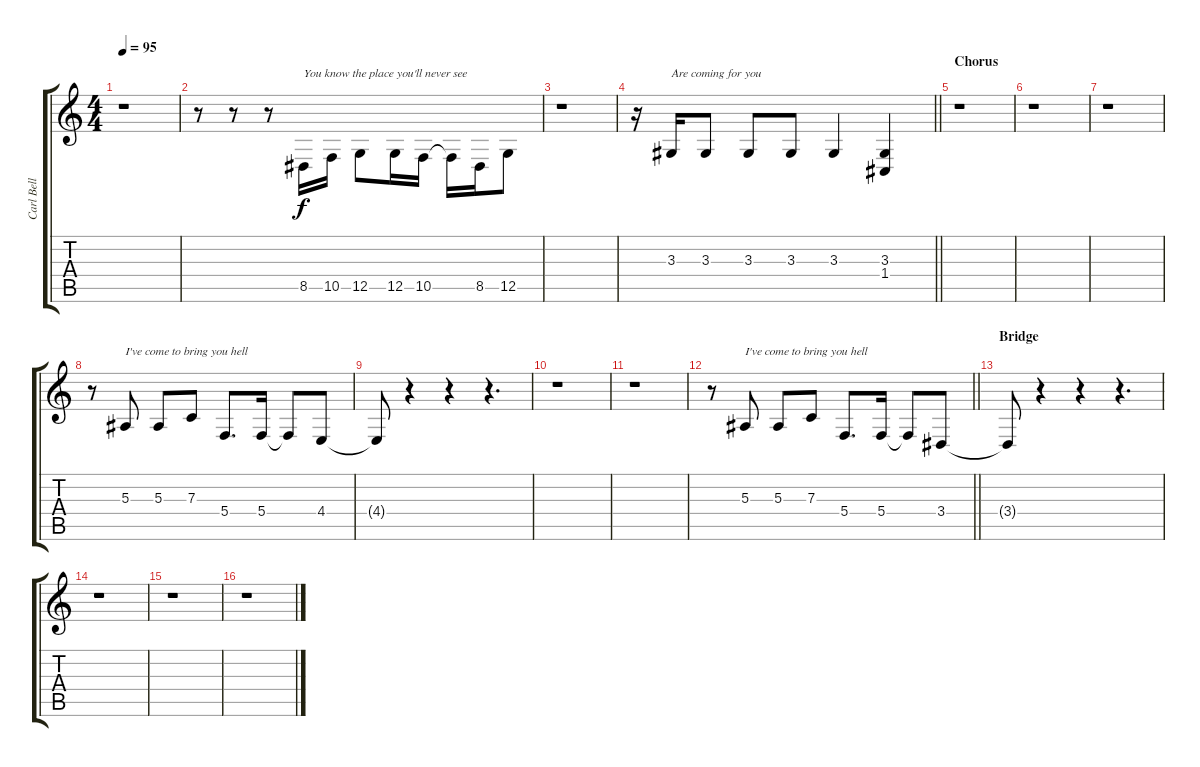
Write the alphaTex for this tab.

\track ("Carl Bell (Backing Vocals)" "Carl Bell ") {instrument harmonica}
\staff {score tabs}
\tuning (D4 A3 F3 C3 G2 C2) {hide}
\ts (4 4)
\tempo 95
\clef g2
\ks c
r.1{dy f} |
r.8 r.8 r.8 8.5.16{txt "You know the place you'll never see" beam Down} 10.5.16{beam Down} 12.5.8{beam Down} 12.5.16{beam Down} 10.5.16{beam Down} 10.5{t}.16{beam Down} 8.5.16{beam Down} 12.5.8{beam Down} |
r.1 |
\barLineRight lightlight
r.16 3.3.16{txt "Are coming for you"} 3.3.8 3.3.8 3.3.8 3.3.4 (3.3 1.4).4 |
\section ("" "Chorus")
r.1 |
r.1 |
r.1 |
r.8 5.3.8{txt "I've come to bring you hell"} 5.3.8 7.3.8 5.4.8{d} 5.4.16 5.4{t}.8 4.4.8 |
4.4{t}.8 r.4 r.4 r.4{d} |
r.1 |
r.1 |
\barLineRight lightlight
r.8 5.3.8{txt "I've come to bring you hell"} 5.3.8 7.3.8 5.4.8{d} 5.4.16 5.4{t}.8 3.4.8 |
\section ("" "Bridge")
3.4{t}.8 r.4 r.4 r.4{d} |
r.1 |
r.1 |
r.1
